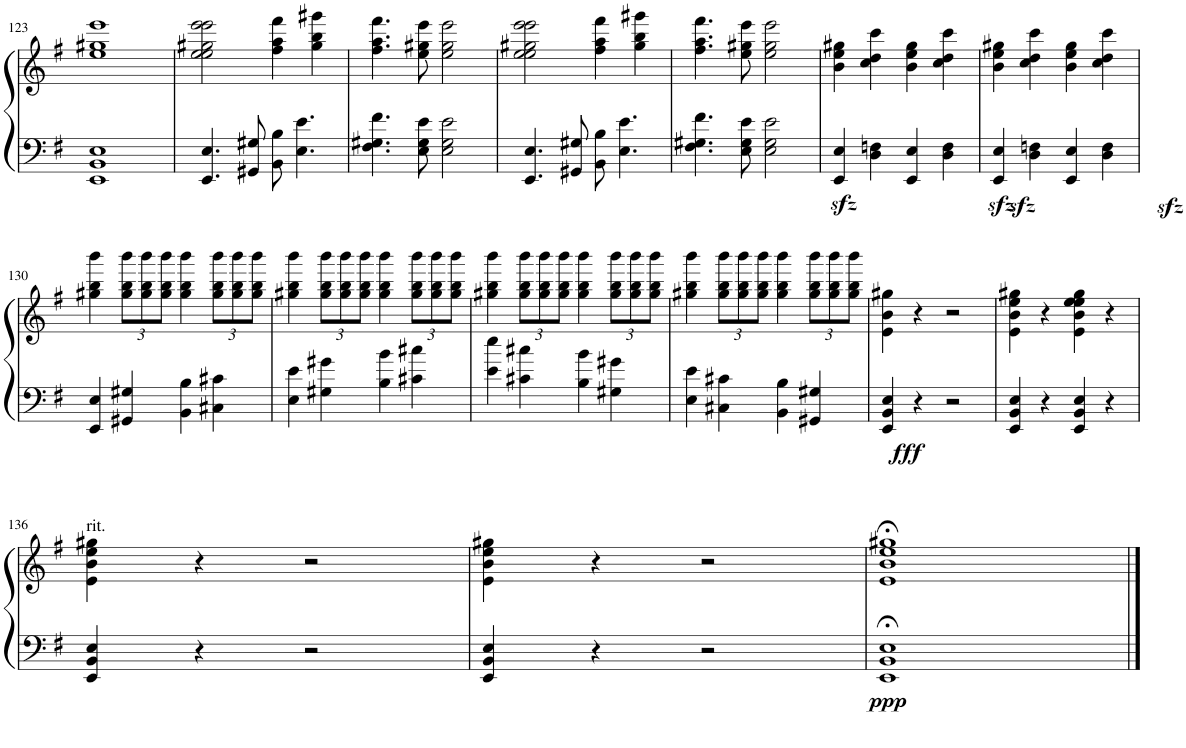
**kern	**kern	**dynam
*part1	*part1	*part1
*staff2	*staff1	*staff1/2
*I"Piano	*	*
*I'Pno	*	*
!!LO:PB:g=z
*clefF4	*clefG2	*
*k[f#]	*k[f#]	*
*M4/4	*M4/4	*
=123	=123	=123
1EE 1BB 1E	1ee 1gg#X 1eee	.
=124	=124	=124
4.EE/ 4.E/	2ee\ 2ee\ 2gg#X\ 2eee\ 2eee\	.
8GG#X/ 8G#X/	.	.
8BB\ 8B\	4ff#\ 4aa\ 4fff#\	.
4.E\ 4.e\	.	.
.	4gg#\ 4bb\ 4ggg#X\	.
=125	=125	=125
4.F#\ 4.G#X\ 4.f#\	4.ff#\ 4.aa\ 4.fff#\	.
8E\ 8G#\ 8e\	8ee\ 8gg#X\ 8eee\	.
2E\ 2G#\ 2e\	2ee\ 2gg#\ 2eee\	.
=126	=126	=126
4.EE/ 4.E/	2ee\ 2ee\ 2gg#X\ 2eee\ 2eee\	.
8GG#X/ 8G#X/	.	.
8BB\ 8B\	4ff#\ 4aa\ 4fff#\	.
4.E\ 4.e\	.	.
.	4gg#\ 4bb\ 4ggg#X\	.
=127	=127	=127
4.F#\ 4.G#X\ 4.f#\	4.ff#\ 4.aa\ 4.fff#\	.
8E\ 8G#\ 8e\	8ee\ 8gg#X\ 8eee\	.
2E\ 2G#\ 2e\	2ee\ 2gg#\ 2eee\	.
=128	=128	=128
4EE/zz< 4E/zz<	4b\ 4ee\ 4gg#X\	.
4D\ 4Fn\	4cc\ 4dd\ 4ccc\	.
4EE/zz< 4E/zz<	4b\ 4ee\ 4gg#\	.
4D\ 4F\	4cc\ 4dd\ 4ccc\	.
=129	=129	=129
4EE/zz< 4E/zz<	4b\ 4ee\ 4gg#X\	.
4D\ 4Fn\	4cc\ 4dd\ 4ccc\	.
4EE/zz< 4E/zz<	4b\ 4ee\ 4gg#\	.
4D\ 4F\	4cc\ 4dd\ 4ccc\	.
!!LO:LB:g=z
=130	=130	=130
4EE/ 4E/	4gg#X\ 4bb\ 4bbb\	.
*	*Xbrackettup	*
4GG#X/ 4G#X/	12gg#\ 12bb\ 12bbb\L	.
.	12gg#\ 12bb\ 12bbb\	.
.	12gg#\ 12bb\ 12bbb\J	.
4BB\ 4B\	4gg#\ 4bb\ 4bbb\	.
4C#X\ 4c#X\	12gg#\ 12bb\ 12bbb\L	.
.	12gg#\ 12bb\ 12bbb\	.
.	12gg#\ 12bb\ 12bbb\J	.
=131	=131	=131
4E\ 4e\	4gg#X\ 4bb\ 4bbb\	.
4G#X\ 4g#X\	12gg#\ 12bb\ 12bbb\L	.
.	12gg#\ 12bb\ 12bbb\	.
.	12gg#\ 12bb\ 12bbb\J	.
4B\ 4b\	4gg#\ 4bb\ 4bbb\	.
4c#X\ 4cc#X\	12gg#\ 12bb\ 12bbb\L	.
.	12gg#\ 12bb\ 12bbb\	.
.	12gg#\ 12bb\ 12bbb\J	.
=132	=132	=132
4e\ 4ee\	4gg#X\ 4bb\ 4bbb\	.
4c#X\ 4cc#X\	12gg#\ 12bb\ 12bbb\L	.
.	12gg#\ 12bb\ 12bbb\	.
.	12gg#\ 12bb\ 12bbb\J	.
4B\ 4b\	4gg#\ 4bb\ 4bbb\	.
4G#X\ 4g#X\	12gg#\ 12bb\ 12bbb\L	.
.	12gg#\ 12bb\ 12bbb\	.
.	12gg#\ 12bb\ 12bbb\J	.
=133	=133	=133
4E\ 4e\	4gg#X\ 4bb\ 4bbb\	.
4C#X\ 4c#X\	12gg#\ 12bb\ 12bbb\L	.
.	12gg#\ 12bb\ 12bbb\	.
.	12gg#\ 12bb\ 12bbb\J	.
4BB\ 4B\	4gg#\ 4bb\ 4bbb\	.
4GG#X/ 4G#X/	12gg#\ 12bb\ 12bbb\L	.
.	12gg#\ 12bb\ 12bbb\	.
.	12gg#\ 12bb\ 12bbb\J	.
=134	=134	=134
!	!	!LO:DY:b=2
4EE/ 4BB/ 4E/	4e\ 4b\ 4gg#X\	fff
4r	4r	.
2r	2r	.
=135	=135	=135
4EE/ 4BB/ 4E/	4e\ 4b\ 4ee\ 4gg#X\	.
4r	4r	.
4EE/ 4BB/ 4E/	4e\ 4b\ 4ee\ 4ee\ 4gg#\	.
4r	4r	.
!!LO:LB:g=z
=136	=136	=136
!	!LO:TX:a:t=rit.	!
4EE/ 4BB/ 4E/	4e\ 4b\ 4ee\ 4gg#X\	.
4r	4r	.
2r	2r	.
=137	=137	=137
4EE/ 4BB/ 4E/	4e\ 4b\ 4ee\ 4gg#X\	.
4r	4r	.
2r	2r	.
=138	=138	=138
!	!	!LO:DY:b=2
1EE;< 1BB;< 1E;<	1e;< 1b;< 1ee;< 1gg#X;<	ppp
==	==	==
*-	*-	*-
